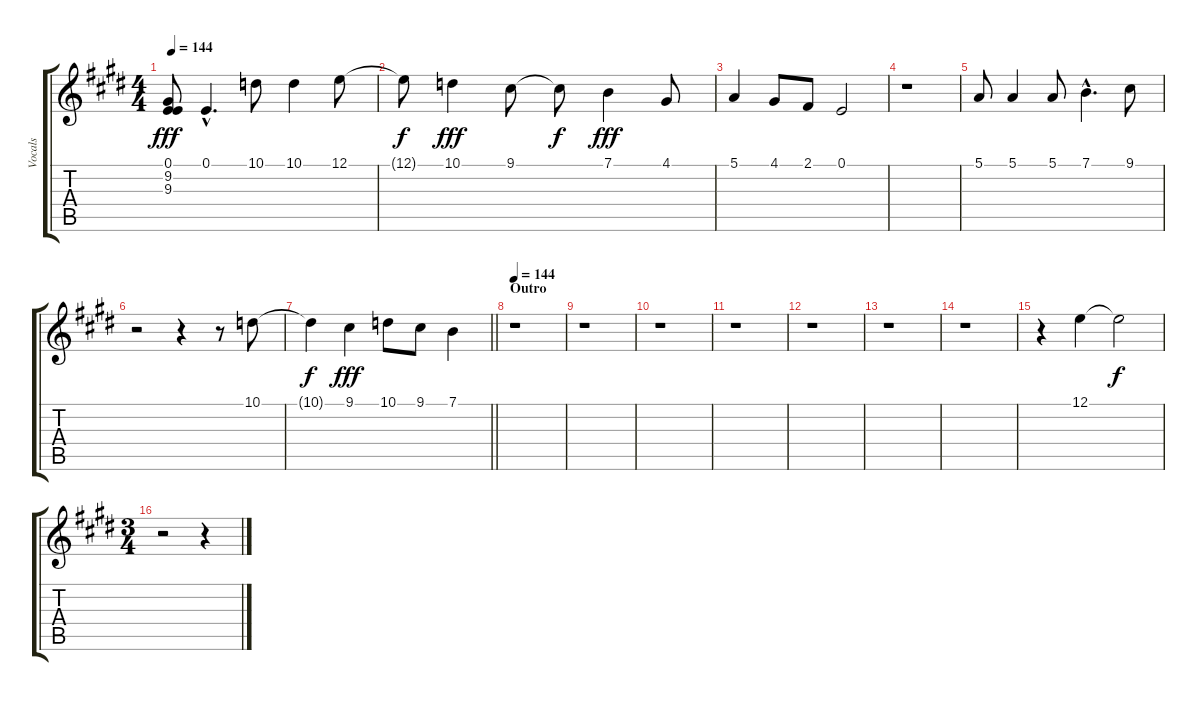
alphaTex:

\track ("Vocals" "Vocals") {instrument lead6voice}
\staff {score tabs}
\tuning (E4 B3 G3 D3 A2 E2) {hide}
\ts (4 4)
\tempo 144
\clef g2
\ks e
(0.1 9.2{t} 9.3{t}).8{dy fff} 0.1{hac}.4{d} 10.1.8 10.1.4 12.1.8 |
12.1{t}.8{dy f} 10.1.4{dy fff} 9.1.8 9.1{t}.8{dy f} 7.1.4{dy fff} 4.1.8 |
5.1.4 4.1.8 2.1.8 0.1.2 |
r.1 |
5.1.8 5.1.4 5.1.8 7.1{hac}.4{d} 9.1.8 |
r.2 r.4 r.8 10.1.8 |
\barLineRight lightlight
10.1{t}.4{dy f} 9.1.4{dy fff} 10.1.8 9.1.8 7.1.4 |
\section ("" "Outro")
\tempo 144
r.1 |
r.1 |
r.1 |
r.1 |
r.1 |
r.1 |
r.1 |
r.4 12.1.4 12.1{t}.2{dy f} |
\ts (3 4)
r.2 r.4
